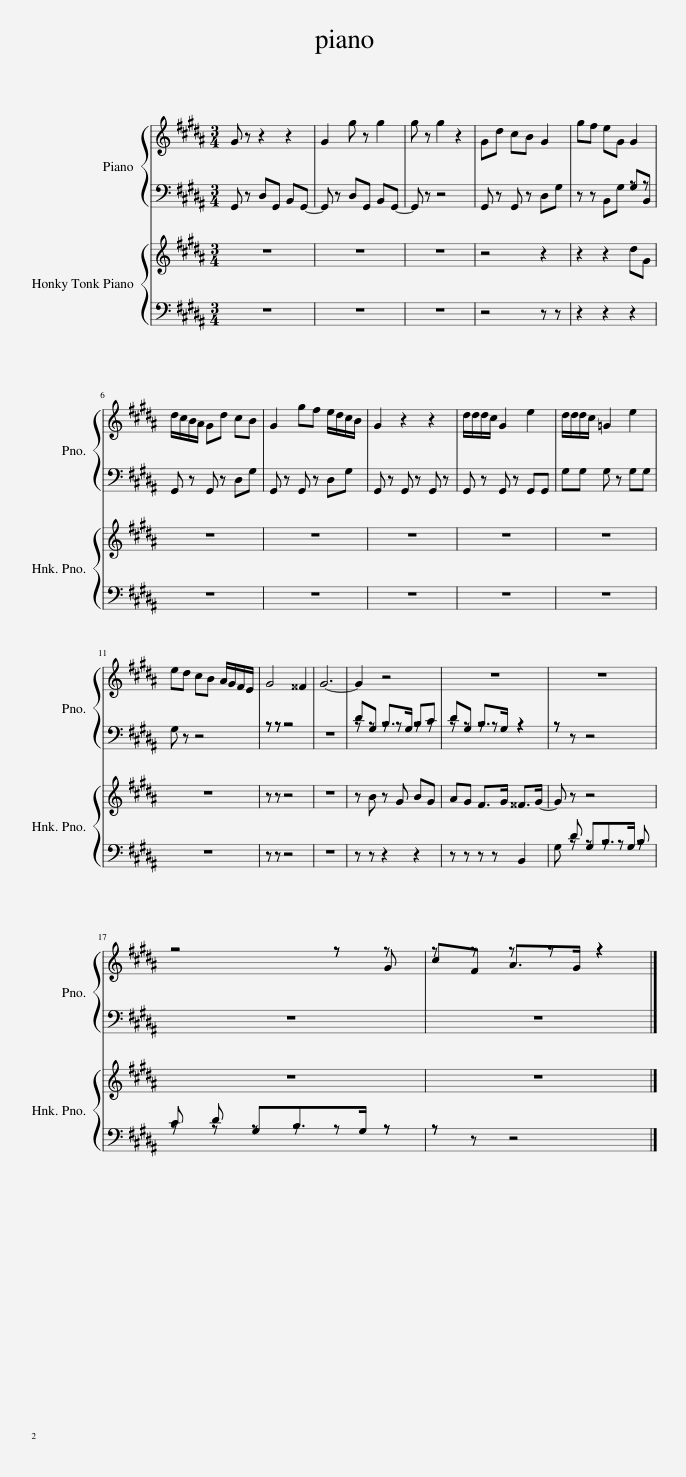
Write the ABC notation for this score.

X:1
%%score { ( 1 4 ) | ( 2 3 ) } { 5 | ( 6 7 ) }
L:1/8
M:3/4
I:linebreak $
K:B
V:1 treble
V:4 treble
V:2 bass
V:3 bass
V:5 treble
V:6 bass
V:7 bass
V:1
 G z z2 z2 | G2 g z g2 | g z g2 z2 | Gd cB G2 | gf eG G2 |$ %5
 d/c/B/A/ Gd cB | G2 gf e/d/c/B/ | G2 z2 z2 | d/d/d/c/ G2 e2 | d/d/d/c/ =G2 e2 |$ %10
 ed cB A/G/F/E/ | G4 ^^F2 | G6- | G2 z4 | z6 | %15
 z6 |$ z4 z G | z z z z z2 |] %18
V:2
 G,, z D,G,, B,,G,,- | G,, z D,G,, B,,G,,- | G,, z z4 | G,, z G,, z D,G, | z z B,,G, G,B,, |$ %5
 G,, z G,, z D,G, | G,, z G,, z D,G, | G,, z G,, z G,, z | G,, z G,, z G,,G,, | G,G, G, z G,G, |$ %10
 G, z z4 | z z z4 | z6 | z z z z B,C | z z z z z2 | %15
 z z z4 |$ z6 | z6 |] %18
V:3
 x6 | x6 | x6 | x6 | x4 z z |$ %5
 x6 | x6 | x6 | x6 | x6 |$ %10
 x6 | z z z4 | x6 | DG, B,>G, z z | DG, B,>G, z2 | %15
 z x5 |$ x6 | x6 |] %18
V:4
 x6 | x6 | x6 | x6 | x6 |$ %5
 x6 | x6 | x6 | x6 | x6 |$ %10
 x6 | x6 | x6 | x6 | x6 | %15
 x6 |$ z4 z z | cF A>G z2 |] %18
V:5
 z6 | z6 | z6 | z4 z2 | z2 z2 dG |$ %5
 z6 | z6 | z6 | z6 | z6 |$ %10
 z6 | z z z4 | z6 | z B z G BG | AG F>G ^^F>G- | %15
 G z z4 |$ z6 | z6 |] %18
V:6
 z6 | z6 | z6 | z4 z z | z2 z2 z2 |$ %5
 z6 | z6 | z6 | z6 | z6 |$ %10
 z6 | z z z4 | z6 | z z z2 z2 | z z z z B,,2 | %15
 G, z z z z B, |$ C z z z z z | z z z4 |] %18
V:7
 x6 | x6 | x6 | x6 | x6 |$ %5
 x6 | x6 | x6 | x6 | x6 |$ %10
 x6 | x6 | x6 | x6 | x6 | %15
 x D G,B,>G, z |$ z D G,B,>G, z | z x5 |] %18
